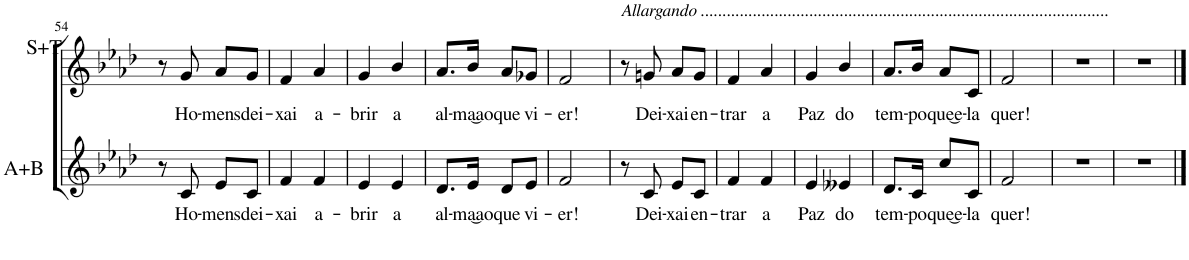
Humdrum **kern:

**kern	**text	**kern	**text
*part2	*part2	*part1	*part1
*staff2	*staff2	*staff1	*staff1
*I"Alto	*	*I"Soprano	*
!!LO:PB:g=z
*clefG2	*	*clefG2	*
*k[b-e-a-d-]	*	*k[b-e-a-d-]	*
*M2/4	*	*M2/4	*
=54	=54	=54	=54
!	!	!LO:TX:a:t=S+T	!
8r	.	8r	.
!	!LO:LY:b	!	!LO:LY:b
8c/	Ho-	8g/	Ho-
!	!LO:LY:b	!	!LO:LY:b
8e-/L	-mens	8a-/L	-mens
!	!LO:LY:b	!	!LO:LY:b
8c/J	dei-	8g/J	dei-
=55	=55	=55	=55
!	!LO:LY:b	!	!LO:LY:b
4f/	-xai	4f/	-xai
!	!LO:LY:b	!	!LO:LY:b
4f/	a-	4a-/	a-
=56	=56	=56	=56
!	!LO:LY:b	!	!LO:LY:b
4e-/	-brir	4g/	-brir
!	!LO:LY:b	!	!LO:LY:b
4e-/	a	4b-/	a
=57	=57	=57	=57
!	!LO:LY:b	!	!LO:LY:b
8.d-/L	al-	8.a-/L	al-
!	!LO:LY:b	!	!LO:LY:b
16e-/Jk	-ma͜ao	16b-/Jk	-ma͜ao
!	!LO:LY:b	!	!LO:LY:b
8d-/L	que	8a-/L	que
!	!LO:LY:b	!	!LO:LY:b
8e-/J	vi-	8g-X/J	vi-
=58	=58	=58	=58
!	!LO:LY:b	!	!LO:LY:b
2f/	-er!	2f/	-er!
=59	=59	=59	=59
!	!	!LO:TX:a:i:t=Allargando ..............................................................................................	!
8r	.	8r	.
!	!LO:LY:b	!	!LO:LY:b
8c/	Dei-	8gn/	Dei-
!	!LO:LY:b	!	!LO:LY:b
8e-/L	-xai	8a-/L	-xai
!	!LO:LY:b	!	!LO:LY:b
8c/J	en-	8g/J	en-
=60	=60	=60	=60
!	!LO:LY:b	!	!LO:LY:b
4f/	-trar	4f/	-trar
!	!LO:LY:b	!	!LO:LY:b
4f/	a	4a-/	a
=61	=61	=61	=61
!	!LO:LY:b	!	!LO:LY:b
4e-/	Paz	4g/	Paz
!	!LO:LY:b	!	!LO:LY:b
4e--X/	do	4b-/	do
=62	=62	=62	=62
!	!LO:LY:b	!	!LO:LY:b
8.d-/L	tem-	8.a-/L	tem-
!	!LO:LY:b	!	!LO:LY:b
16c/Jk	-po	16b-/Jk	-po
!	!LO:LY:b	!	!LO:LY:b
8cc/L	que͜e-	8a-/L	que͜e-
!	!LO:LY:b	!	!LO:LY:b
8c/J	-la	8c/J	-la
=63	=63	=63	=63
!	!LO:LY:b	!	!LO:LY:b
2f/	quer!	2f/	quer!
=64	=64	=64	=64
2r	.	2r	.
=65	=65	=65	=65
2r	.	2r	.
==	==	==	==
*-	*-	*-	*-
